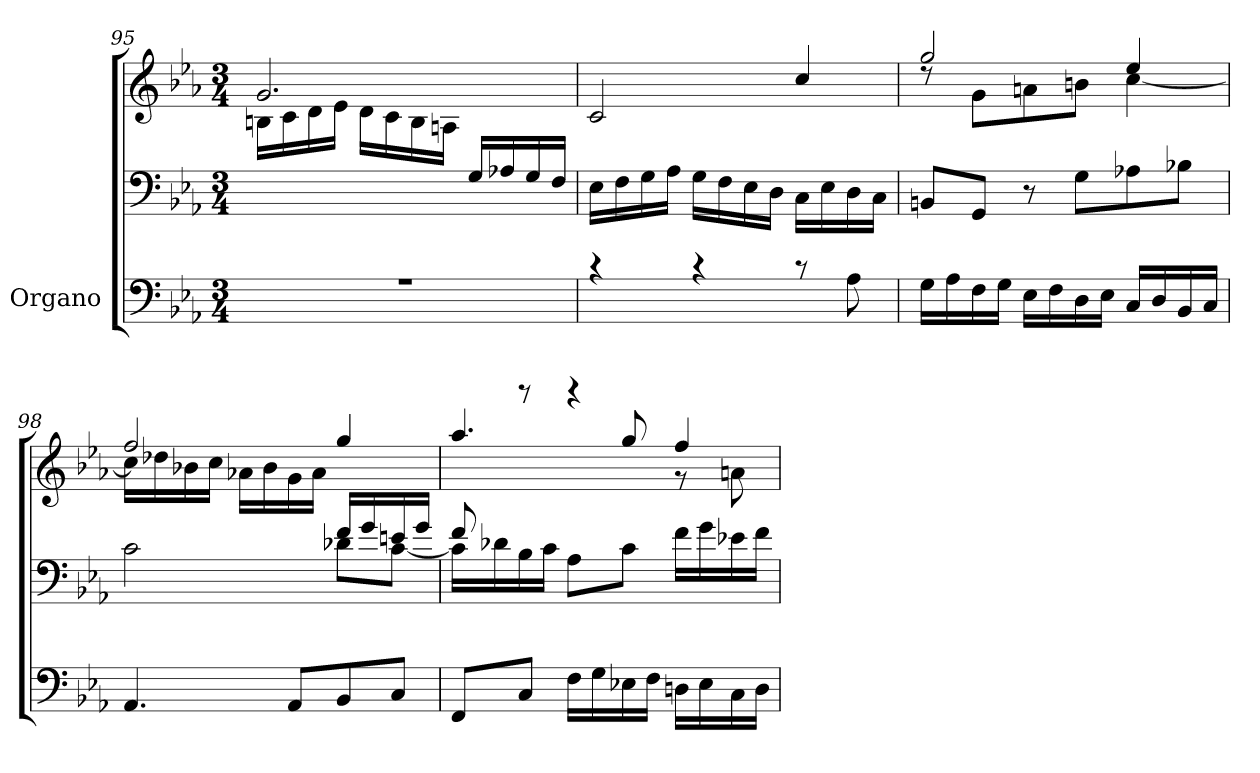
**kern	**kern	**kern
*part1	*part1	*part1
*staff3	*staff2	*staff1
*I"Organo	*	*
*clefF4	*clefF4	*clefG2
*k[b-e-a-]	*k[b-e-a-]	*k[b-e-a-]
*M3/4	*M3/4	*M3/4
=95	=95	=95
*^	*	*^
2.r	2.ryy	2ryy	2.g/	16Bn\LL
.	.	.	.	16c\
.	.	.	.	16d\
.	.	.	.	16e-\JJ
.	.	.	.	16d\LL
.	.	.	.	16c\
.	.	.	.	16B\
.	.	.	.	16An\JJ
.	.	16G/LL	.	4ryy
.	.	16A-X/	.	.
.	.	16G/	.	.
.	.	16F/JJ	.	.
*	*	*	*v	*v
=96	=96	=96	=96
4r	2.ryy	16E-\LL	2c/
.	.	16F\	.
.	.	16G\	.
.	.	16A-\JJ	.
4r	.	16G\LL	.
.	.	16F\	.
.	.	16E-\	.
.	.	16D\JJ	.
8r	.	16C\LL	4cc/
.	.	16E-\	.
8A-\	.	16D\	.
.	.	16C\JJ	.
=97	=97	=97	=97
*	*	*	*^
16G\LL	2.ryy	8BBn/L	2gg/	8rdd
16A-\	.	.	.	.
16F\	.	8GG/J	.	8g\L
16G\JJ	.	.	.	.
16E-\LL	.	8r	.	8an\
16F\	.	.	.	.
16D\	.	8G\L	.	8bn\J
16E-\JJ	.	.	.	.
16C/LL	.	8A-X\	4ee-/	[4cc\
16D/	.	.	.	.
16BB-/	.	8B-X\J	.	.
16C/JJ	.	.	.	.
=98	=98	=98	=98	=98
*	*	*^	*	*
4.AA-/	2.ryy	2ryy	2c\	2ff/	16cc\LL]
.	.	.	.	.	16dd-X\
.	.	.	.	.	16b-X\
.	.	.	.	.	16cc\JJ
.	.	.	.	.	16a-X\LL
.	.	.	.	.	16b-\
8AA-/L	.	.	.	.	16g\
.	.	.	.	.	16a-\JJ
8BB-/	.	16f/LL	8d-X\L	4gg/	4ryy
.	.	16g/	.	.	.
8C/J	.	16en/	[8c\J	.	.
.	.	16g/JJ	.	.	.
=99	=99	=99	=99	=99	=99
8FF/L	2.ryy	8f/	16c\LL]	4.aa-/	8ryy
.	.	.	16d-X\	.	.
8C/J	.	2ryy	16B-\	.	8rbbb
.	.	.	16c\JJ	.	.
16F\LL	.	.	8A-\L	.	4rbbb
16G\	.	.	.	.	.
16E-X\	.	.	8c\J	8gg/	.
16F\JJ	.	.	.	.	.
16Dn\LL	.	.	16f\LL	4ff/	8r
16E-\	.	.	16g\	.	.
16C\	.	8ryy	16e-X\	.	8an\
16D\JJ	.	.	16f\JJ	.	.
*v	*v	*	*	*	*
*	*v	*v	*	*
*	*	*v	*v
=	=	=
*-	*-	*-
